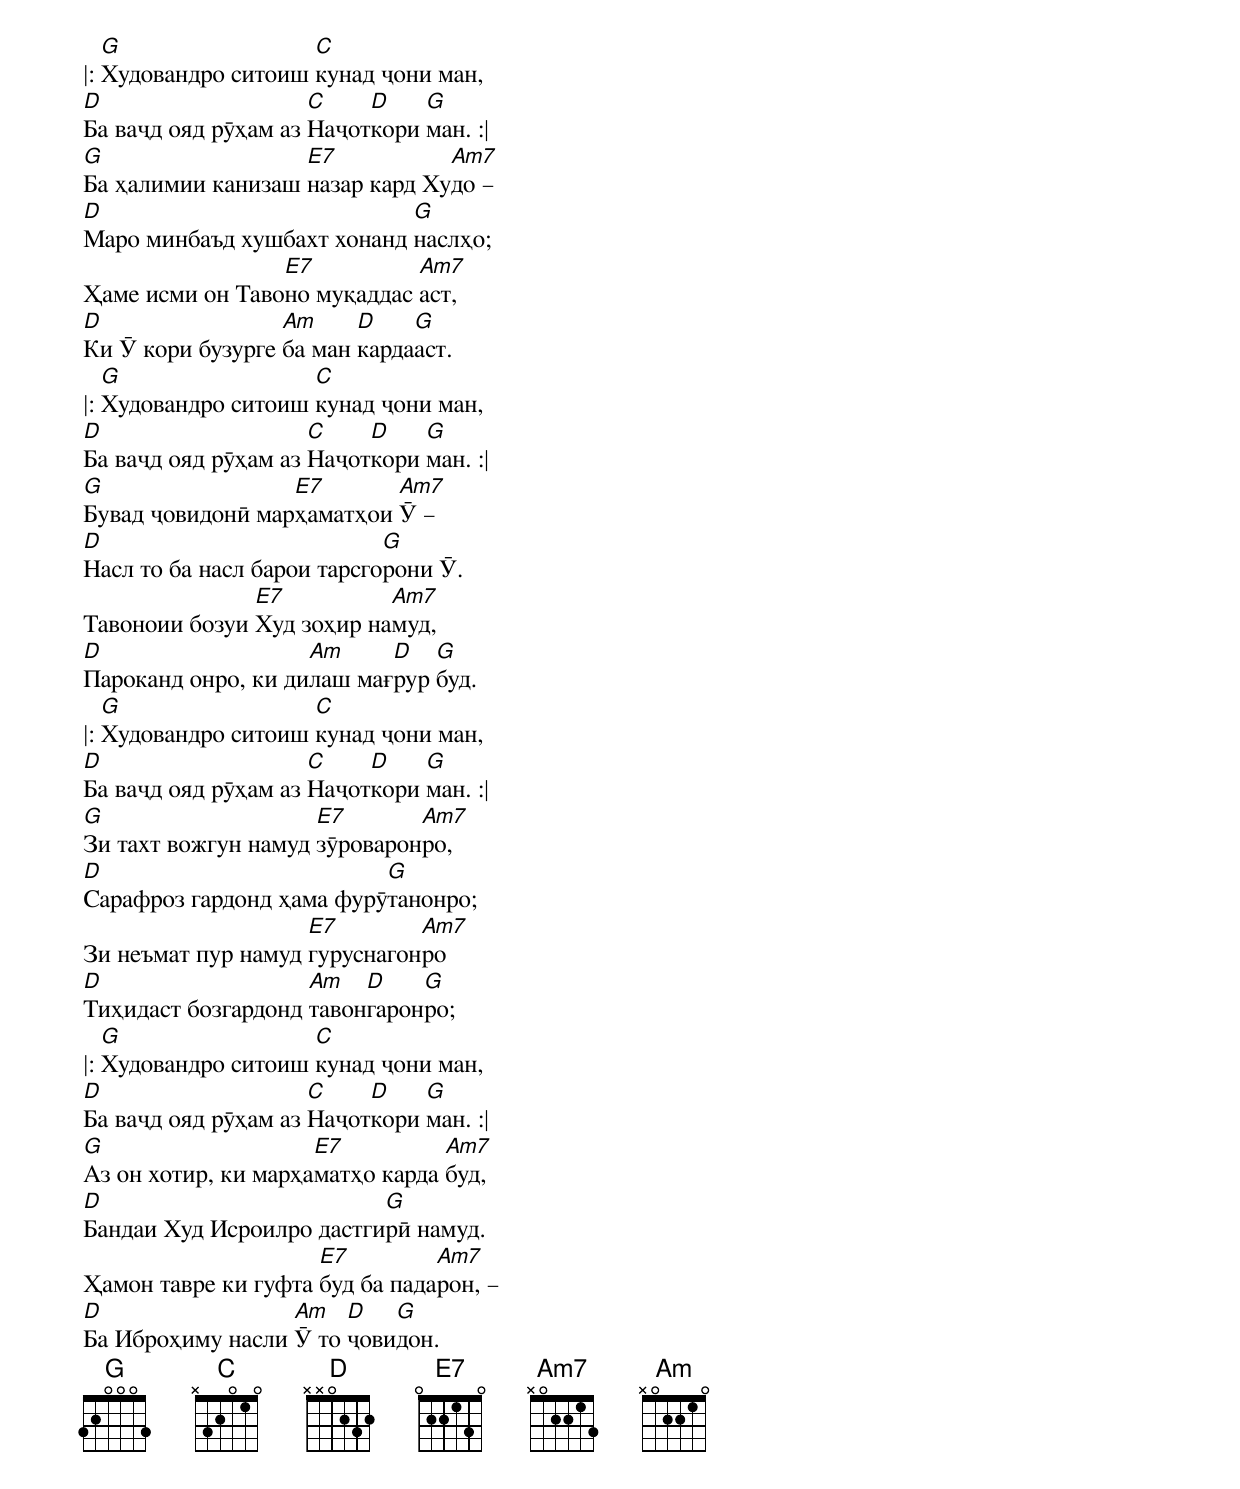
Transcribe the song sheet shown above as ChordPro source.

|: [G]Худовандро ситоиш [C]кунад ҷони ман,
[D]Ба ваҷд ояд рӯҳам аз [C]Наҷот[D]кори [G]ман. :|
[G]Ба ҳалимии канизаш [E7]назар кард Ху[Am7]до –
[D]Маро минбаъд хушбахт хонанд [G]наслҳо;
Ҳаме исми он Таво[E7]но муқаддас [Am7]аст,
[D]Ки Ӯ кори бузурге [Am]ба ман [D]карда[G]аст.
|: [G]Худовандро ситоиш [C]кунад ҷони ман,
[D]Ба ваҷд ояд рӯҳам аз [C]Наҷот[D]кори [G]ман. :|
[G]Бувад ҷовидонӣ мар[E7]ҳаматҳои [Am7]Ӯ –
[D]Насл то ба насл барои тарсго[G]рони Ӯ.
Тавоноии бозуи [E7]Худ зоҳир на[Am7]муд,
[D]Пароканд онро, ки ди[Am]лаш мағ[D]рур [G]буд.
|: [G]Худовандро ситоиш [C]кунад ҷони ман,
[D]Ба ваҷд ояд рӯҳам аз [C]Наҷот[D]кори [G]ман. :|
[G]Зи тахт вожгун намуд [E7]зӯроварон[Am7]ро,
[D]Сарафроз гардонд ҳама фурӯ[G]танонро;
Зи неъмат пур намуд [E7]гуруснагон[Am7]ро
[D]Тиҳидаст бозгардонд [Am]тавон[D]гарон[G]ро;
|: [G]Худовандро ситоиш [C]кунад ҷони ман,
[D]Ба ваҷд ояд рӯҳам аз [C]Наҷот[D]кори [G]ман. :|
[G]Аз он хотир, ки марҳа[E7]матҳо карда [Am7]буд,
[D]Бандаи Худ Исроилро дастги[G]рӣ намуд.
Ҳамон тавре ки гуфта [E7]буд ба пада[Am7]рон, –
[D]Ба Иброҳиму насли [Am]Ӯ то [D]ҷови[G]дон.
